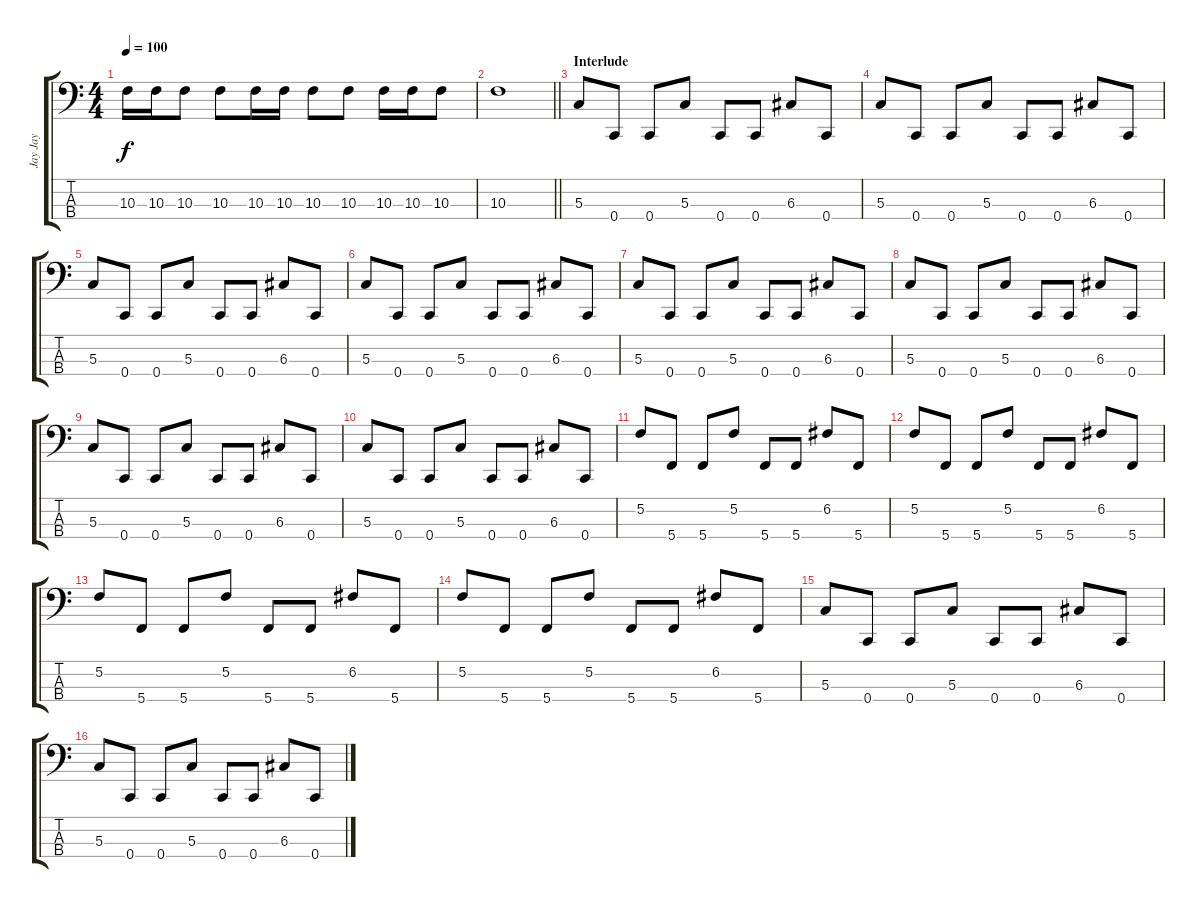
\track ("Jay Jay" "Jay Jay") {instrument electricbasspick}
\staff {score tabs}
\tuning (F2 C2 G1 C1) {hide}
\ts (4 4)
\tempo 100
\clef f4
\ks c
10.3.16{dy f} 10.3.16 10.3.8 10.3.8 10.3.16 10.3.16 10.3.8 10.3.8 10.3.16 10.3.16 10.3.8 |
\barLineRight lightlight
10.3.1 |
\section ("" "Interlude")
5.3.8 0.4.8 0.4.8 5.3.8 0.4.8 0.4.8 6.3.8 0.4.8 |
5.3.8 0.4.8 0.4.8 5.3.8 0.4.8 0.4.8 6.3.8 0.4.8 |
5.3.8 0.4.8 0.4.8 5.3.8 0.4.8 0.4.8 6.3.8 0.4.8 |
5.3.8 0.4.8 0.4.8 5.3.8 0.4.8 0.4.8 6.3.8 0.4.8 |
5.3.8 0.4.8 0.4.8 5.3.8 0.4.8 0.4.8 6.3.8 0.4.8 |
5.3.8 0.4.8 0.4.8 5.3.8 0.4.8 0.4.8 6.3.8 0.4.8 |
5.3.8 0.4.8 0.4.8 5.3.8 0.4.8 0.4.8 6.3.8 0.4.8 |
5.3.8 0.4.8 0.4.8 5.3.8 0.4.8 0.4.8 6.3.8 0.4.8 |
5.2.8 5.4.8 5.4.8 5.2.8 5.4.8 5.4.8 6.2.8 5.4.8 |
5.2.8 5.4.8 5.4.8 5.2.8 5.4.8 5.4.8 6.2.8 5.4.8 |
5.2.8 5.4.8 5.4.8 5.2.8 5.4.8 5.4.8 6.2.8 5.4.8 |
5.2.8 5.4.8 5.4.8 5.2.8 5.4.8 5.4.8 6.2.8 5.4.8 |
5.3.8 0.4.8 0.4.8 5.3.8 0.4.8 0.4.8 6.3.8 0.4.8 |
5.3.8 0.4.8 0.4.8 5.3.8 0.4.8 0.4.8 6.3.8 0.4.8
